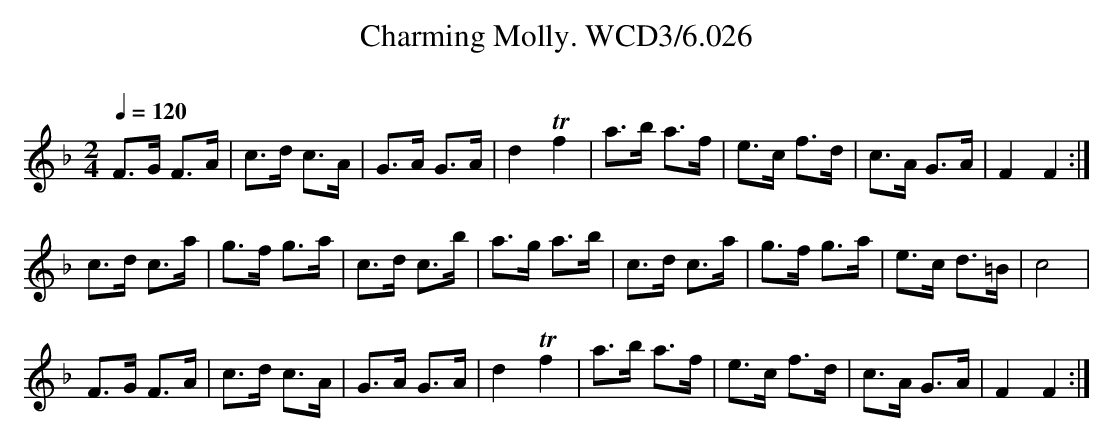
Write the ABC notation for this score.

X:1
T:Charming Molly. WCD3/6.026
O:
M:2/4
L:1/8
Q:1/4=120
K:F
F>G F>A|c>d c>A|G>A G>A|d2 Tf2|a>b a>f|e>c f>d|c>A G>A|F2 F2:|
c>d c>a|g>f g>a|c>d c>b|a>g a>b|c>d c>a|g>f g>a|e>c d>=B|c4|
F>G F>A|c>d c>A|G>A G>A|d2 Tf2|a>b a>f|e>c f>d|c>A G>A|F2 F2:|
